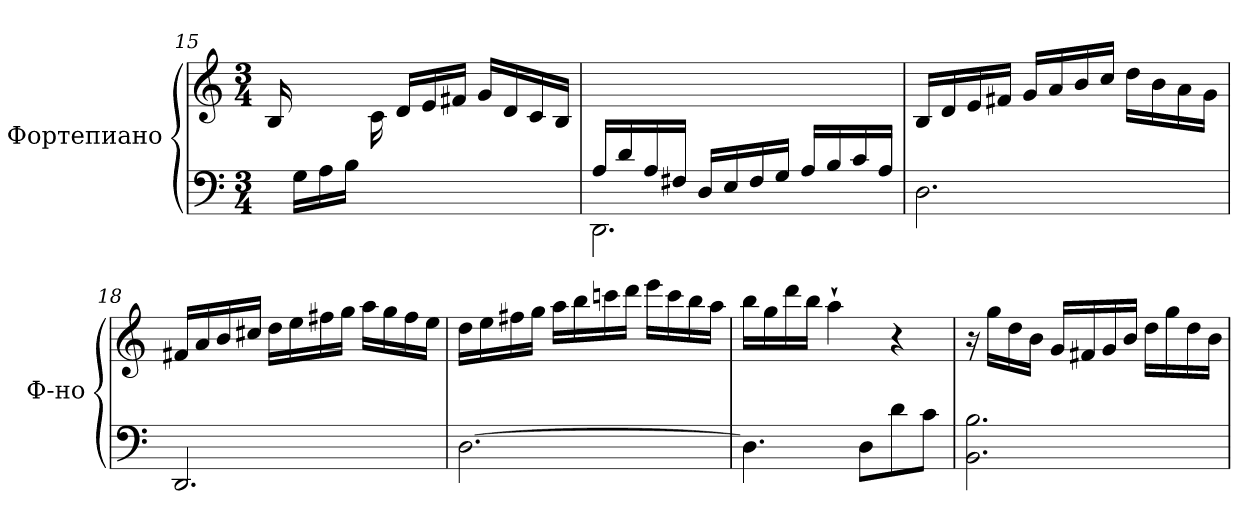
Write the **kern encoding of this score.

**kern	**kern
*part1	*part1
*staff2	*staff1
*I"Фортепиано	*
*I'Ф-но	*
*clefF4	*clefG2
*k[]	*k[]
*M3/4	*M3/4
=15	=15
*^	*
16ryy	2.ryy	16B/
16G\LL	.	8.ryy
16A\	.	.
16B\JJ	.	.
2ryy	.	16c\
.	.	16d/LL
.	.	16e/
.	.	16f#X/JJ
.	.	16g/LL
.	.	16d/
.	.	16c/
.	.	16B/JJ
!!LO:LB:g=z
=16	=16	=16
16A/LL	2.DD\	2.ryy
16d/	.	.
16A/	.	.
16F#X/JJ	.	.
16D/LL	.	.
16E/	.	.
16F#/	.	.
16G/JJ	.	.
16A/LL	.	.
16B/	.	.
16c/	.	.
16A/JJ	.	.
*v	*v	*
=17	=17
2.D\	16B/LL
.	16d/
.	16e/
.	16f#X/JJ
.	16g/LL
.	16a/
.	16b/
.	16cc/JJ
.	16dd\LL
.	16b\
.	16a\
.	16g\JJ
=18	=18
2.DD/	16f#X/LL
.	16a/
.	16b/
.	16cc#X/JJ
.	16dd\LL
.	16ee\
.	16ff#X\
.	16gg\JJ
.	16aa\LL
.	16gg\
.	16ff#\
.	16ee\JJ
!!LO:PB:g=z
=19	=19
[2.D\	16dd\LL
.	16ee\
.	16ff#X\
.	16gg\JJ
.	16aa\LL
.	16bb\
.	16cccn\
.	16ddd\JJ
.	16eee\LL
.	16ccc\
.	16bb\
.	16aa\JJ
=20	=20
4.D\]	16bb\LL
.	16gg\
.	16ddd\
.	16bb\JJ
.	4aa`\
8D\L	.
8d\	4r
8c\J	.
=21	=21
2.BB\ 2.B\	16r
.	16gg\LL
.	16dd\
.	16b\JJ
.	16g/LL
.	16f#X/
.	16g/
.	16b/JJ
.	16dd\LL
.	16gg\
.	16dd\
.	16b\JJ
=	=
*-	*-
